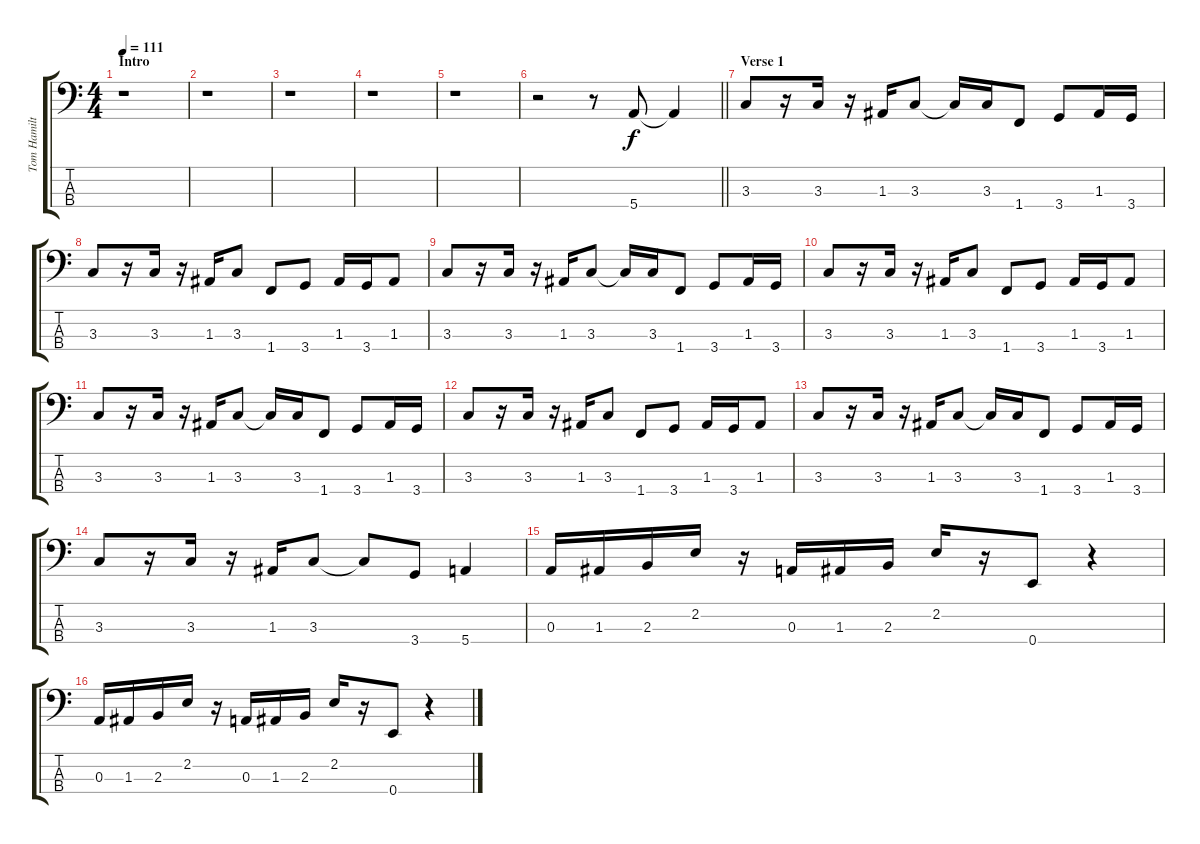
\track ("Tom Hamilton" "Tom Hamilt") {instrument electricbassfinger}
\staff {score tabs}
\tuning (G2 D2 A1 E1) {hide}
\ts (4 4)
\section ("" "Intro")
\tempo 111
\clef f4
\ks c
r.1{dy f instrument electricbassfinger} |
r.1 |
r.1 |
r.1 |
r.1 |
\barLineRight lightlight
r.2 r.8 5.4.8 5.4{t}.4 |
\section ("" "Verse 1")
3.3.8 r.16 3.3.16 r.16 1.3.16 3.3.8 3.3{t}.16 3.3.16 1.4.8 3.4.8 1.3.16 3.4.16 |
3.3.8 r.16 3.3.16 r.16 1.3.16 3.3.8 1.4.8 3.4.8 1.3.16 3.4.16 1.3.8 |
3.3.8 r.16 3.3.16 r.16 1.3.16 3.3.8 3.3{t}.16 3.3.16 1.4.8 3.4.8 1.3.16 3.4.16 |
3.3.8 r.16 3.3.16 r.16 1.3.16 3.3.8 1.4.8 3.4.8 1.3.16 3.4.16 1.3.8 |
3.3.8 r.16 3.3.16 r.16 1.3.16 3.3.8 3.3{t}.16 3.3.16 1.4.8 3.4.8 1.3.16 3.4.16 |
3.3.8 r.16 3.3.16 r.16 1.3.16 3.3.8 1.4.8 3.4.8 1.3.16 3.4.16 1.3.8 |
3.3.8 r.16 3.3.16 r.16 1.3.16 3.3.8 3.3{t}.16 3.3.16 1.4.8 3.4.8 1.3.16 3.4.16 |
3.3.8 r.16 3.3.16 r.16 1.3.16 3.3.8 3.3{t}.8 3.4.8 5.4.4 |
0.3.16 1.3.16 2.3.16 2.2.16 r.16 0.3.16 1.3.16 2.3.16 2.2.16 r.16 0.4.8 r.4 |
0.3.16 1.3.16 2.3.16 2.2.16 r.16 0.3.16 1.3.16 2.3.16 2.2.16 r.16 0.4.8 r.4
